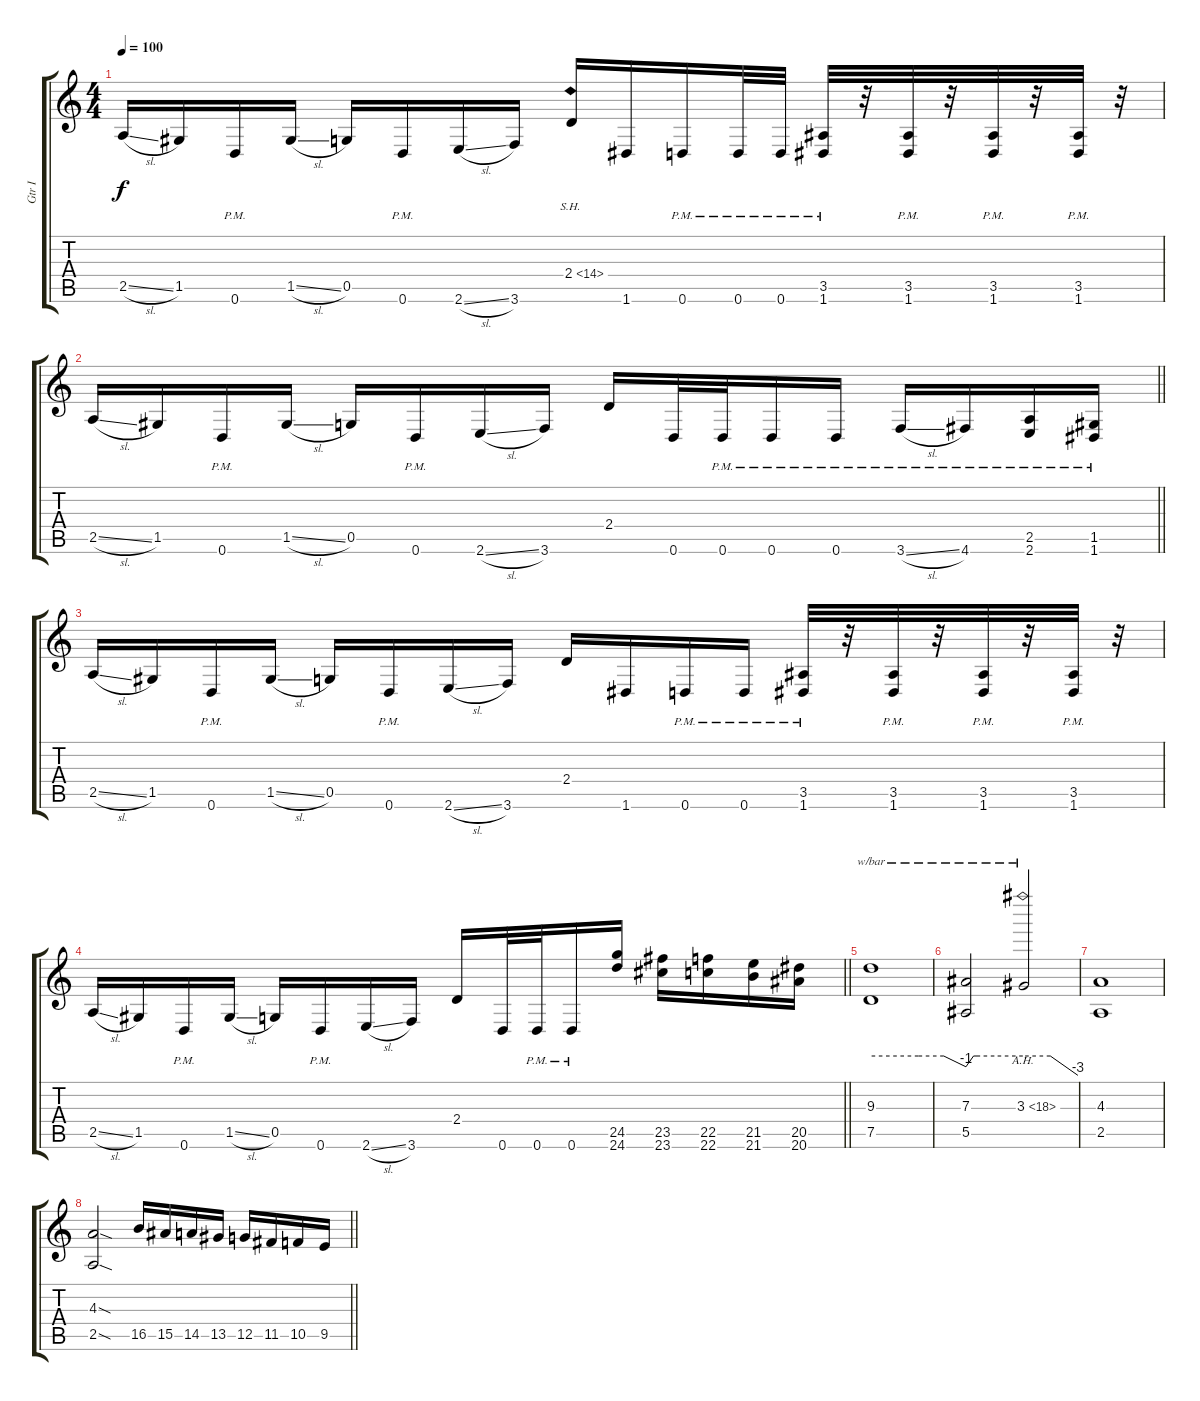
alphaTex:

\track ("Gtr I" "Gtr I") {instrument overdrivenguitar}
\staff {score tabs}
\tuning (D4 A3 F3 C3 G2 D2) {hide}
\ts (4 4)
\tempo 100
\clef g2
\ks c
2.5{sl}.16{dy f} 1.5.16 0.6{pm}.16 1.5{sl}.16 0.5.16 0.6{pm}.16 2.6{sl}.16 3.6.16 2.4{sh 12}.16 1.6.16 0.6{pm}.16 0.6{pm}.32 0.6{pm}.32 (3.5{pm} 1.6{pm}).32 r.32 (3.5{pm} 1.6{pm}).32 r.32 (3.5{pm} 1.6{pm}).32 r.32 (3.5{pm} 1.6{pm}).32 r.32 |
\barLineRight lightlight
2.5{sl}.16 1.5.16 0.6{pm}.16 1.5{sl}.16 0.5.16 0.6{pm}.16 2.6{sl}.16 3.6.16 2.4.16 0.6.32 0.6{pm}.32 0.6{pm}.16 0.6{pm}.16 3.6{sl pm}.16 4.6{pm}.16 (2.5{pm} 2.6{pm}).16 (1.5{pm} 1.6{pm}).16 |
2.5{sl}.16 1.5.16 0.6{pm}.16 1.5{sl}.16 0.5.16 0.6{pm}.16 2.6{sl}.16 3.6.16 2.4.16 1.6.16 0.6{pm}.16 0.6{pm}.16 (3.5{pm} 1.6{pm}).32 r.32 (3.5{pm} 1.6{pm}).32 r.32 (3.5{pm} 1.6{pm}).32 r.32 (3.5{pm} 1.6{pm}).32 r.32 |
\barLineRight lightlight
2.5{sl}.16 1.5.16 0.6{pm}.16 1.5{sl}.16 0.5.16 0.6{pm}.16 2.6{sl}.16 3.6.16 2.4.16 0.6.32 0.6{pm}.32 0.6{pm}.16 (24.5 24.6).16{instrument guitarfretnoise} (23.5 23.6).16 (22.5 22.6).16 (21.5 21.6).16 (20.5 20.6).16 |
(9.3 7.5).1{tbe (custom default 0 0 30 0 46 0 60 -4) instrument overdrivenguitar} |
(7.3 5.5).2{tbe (custom default 0 -4 8 0 15 0 30 0 60 0)} 3.3{ah 15}.2{tbe (custom default 0 0 30 0 60 -12)} |
(4.3 2.5).1 |
\barLineRight lightlight
(4.3{sod} 2.5{sod}).2 16.5.16{volume 16 instrument guitarfretnoise} 15.5.16 14.5.16 13.5.16 12.5.16 11.5.16 10.5.16 9.5.16
